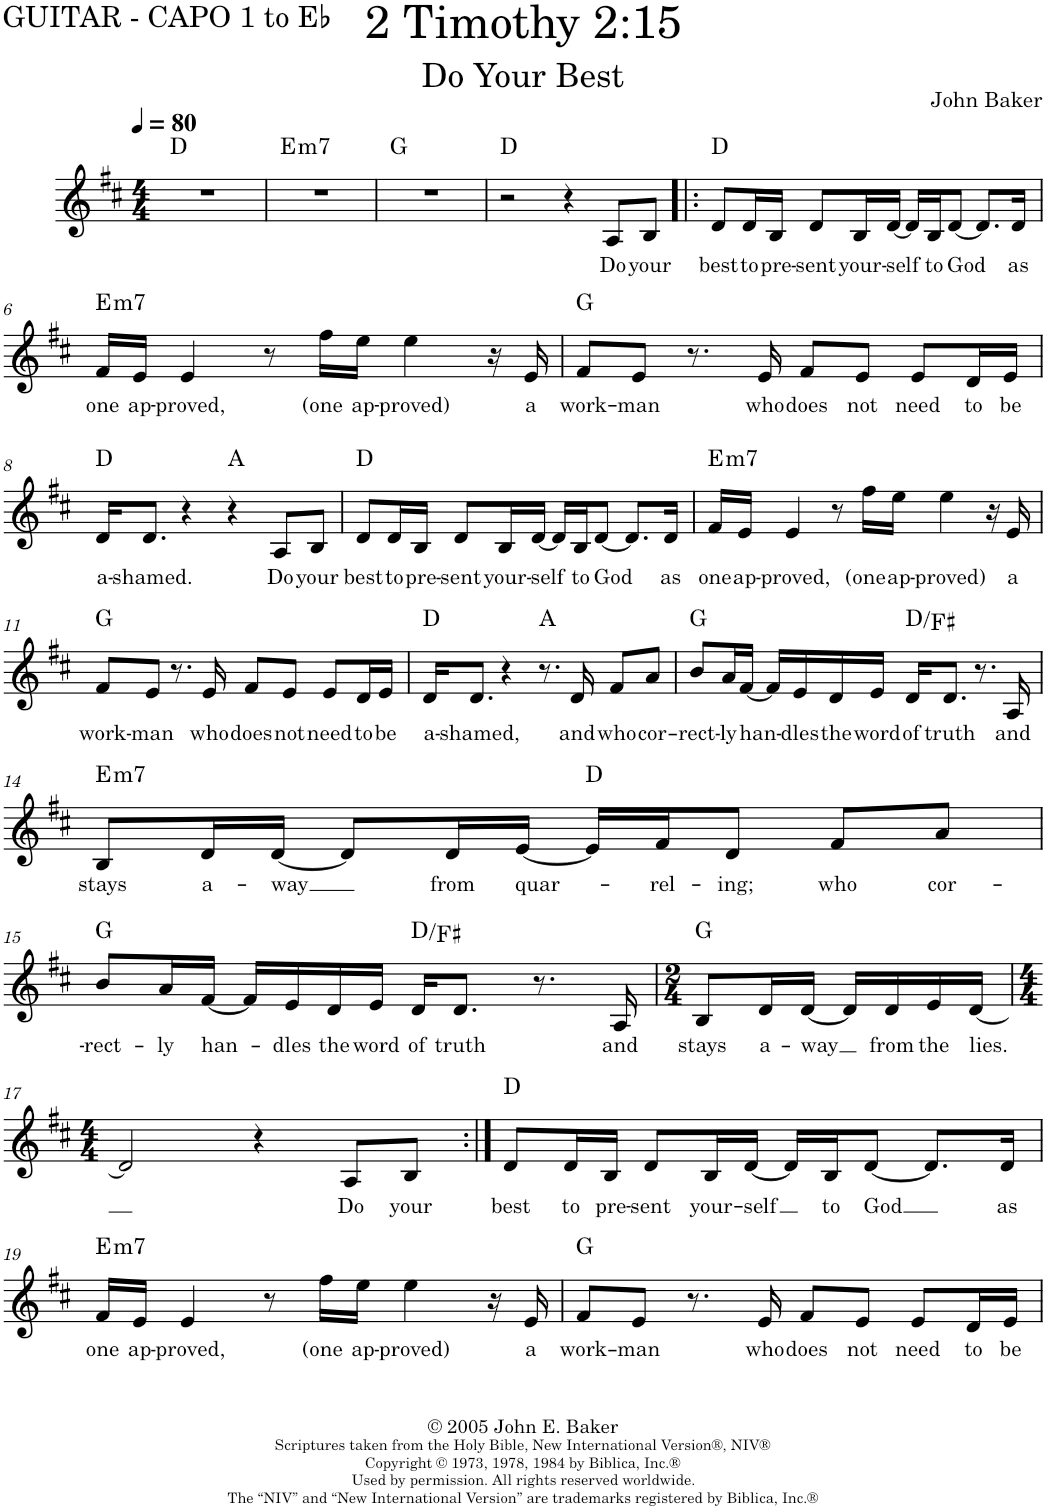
**kern	**text	**harte
*part1	*part1	*part1
*staff1	*staff1	*
*I"Piano	*	*
*I'Pno.	*	*
*clefG2	*	*
*k[f#c#]	*	*
*M4/4	*	*
*MM80	*	*
=1	=1	=1
1r	.	D:maj
=2	=2	=2
!	!	!LO:H:kt=m7
1r	.	E:min7
=3	=3	=3
1r	.	G:maj
=4	=4	=4
2r	.	D:maj
4r	.	.
!	!LO:LY:b	!
8A/L	Do	.
!	!LO:LY:b	!
8B/J	your	.
=5!|:	=5!|:	=5!|:
!	!LO:LY:b	!
8d/L	best	D:maj
!	!LO:LY:b	!
16d/L	to	.
!	!LO:LY:b	!
16B/JJ	pre-	.
!	!LO:LY:b	!
8d/L	-sent	.
!	!LO:LY:b	!
16B/L	your-	.
!	!LO:LY:b	!
[16d/JJ	-self	.
16d/LL]	.	.
!	!LO:LY:b	!
16B/J	to	.
!	!LO:LY:b	!
[8d/J	God	.
8.d/L]	.	.
!	!LO:LY:b	!
16d/Jk	as	.
!!LO:LB:g=z
=6	=6	=6
!	!LO:LY:b	!LO:H:kt=m7
16f#/LL	one	E:min7
!	!LO:LY:b	!
16e/JJ	ap-	.
!	!LO:LY:b	!
4e/	-proved,	.
8r	.	.
!	!LO:LY:b	!
16ff#\LL	(one	.
!	!LO:LY:b	!
16ee\JJ	ap-	.
!	!LO:LY:b	!
4ee\	-proved)	.
16r	.	.
!	!LO:LY:b	!
16e/	a	.
=7	=7	=7
!	!LO:LY:b	!
8f#/L	work-	G:maj
!	!LO:LY:b	!
8e/J	-man	.
8.r	.	.
!	!LO:LY:b	!
16e/	who	.
!	!LO:LY:b	!
8f#/L	does	.
!	!LO:LY:b	!
8e/J	not	.
!	!LO:LY:b	!
8e/L	need	.
!	!LO:LY:b	!
16d/L	to	.
!	!LO:LY:b	!
16e/JJ	be	.
!!LO:LB:g=z
=8	=8	=8
!	!LO:LY:b	!
16d/KL	a-	D:maj
!	!LO:LY:b	!
8.d/J	-shamed.	.
4r	.	.
4r	.	A:maj
!	!LO:LY:b	!
8A/L	Do	.
!	!LO:LY:b	!
8B/J	your	.
=9	=9	=9
!	!LO:LY:b	!
8d/L	best	D:maj
!	!LO:LY:b	!
16d/L	to	.
!	!LO:LY:b	!
16B/JJ	pre-	.
!	!LO:LY:b	!
8d/L	-sent	.
!	!LO:LY:b	!
16B/L	your-	.
!	!LO:LY:b	!
[16d/JJ	-self	.
16d/LL]	.	.
!	!LO:LY:b	!
16B/J	to	.
!	!LO:LY:b	!
[8d/J	God	.
8.d/L]	.	.
!	!LO:LY:b	!
16d/Jk	as	.
=10	=10	=10
!	!LO:LY:b	!LO:H:kt=m7
16f#/LL	one	E:min7
!	!LO:LY:b	!
16e/JJ	ap-	.
!	!LO:LY:b	!
4e/	-proved,	.
8r	.	.
!	!LO:LY:b	!
16ff#\LL	(one	.
!	!LO:LY:b	!
16ee\JJ	ap-	.
!	!LO:LY:b	!
4ee\	-proved)	.
16r	.	.
!	!LO:LY:b	!
16e/	a	.
!!LO:LB:g=z
=11	=11	=11
!	!LO:LY:b	!
8f#/L	work-	G:maj
!	!LO:LY:b	!
8e/J	-man	.
8.r	.	.
!	!LO:LY:b	!
16e/	who	.
!	!LO:LY:b	!
8f#/L	does	.
!	!LO:LY:b	!
8e/J	not	.
!	!LO:LY:b	!
8e/L	need	.
!	!LO:LY:b	!
16d/L	to	.
!	!LO:LY:b	!
16e/JJ	be	.
=12	=12	=12
!	!LO:LY:b	!
16d/KL	a-	D:maj
!	!LO:LY:b	!
8.d/J	-shamed,	.
4r	.	.
8.r	.	A:maj
!	!LO:LY:b	!
16d/	and	.
!	!LO:LY:b	!
8f#/L	who	.
!	!LO:LY:b	!
8a/J	cor-	.
=13	=13	=13
!	!LO:LY:b	!
8b/L	-rect-	G:maj
!	!LO:LY:b	!
16a/L	-ly	.
!	!LO:LY:b	!
[16f#/JJ	han-	.
16f#/LL]	.	.
!	!LO:LY:b	!
16e/	-dles	.
!	!LO:LY:b	!
16d/	the	.
!	!LO:LY:b	!
16e/JJ	word	.
!	!LO:LY:b	!
16d/KL	of	D:maj/3
!	!LO:LY:b	!
8.d/J	truth	.
8.r	.	.
!	!LO:LY:b	!
16A/	and	.
!!LO:LB:g=z
=14	=14	=14
!	!LO:LY:b	!LO:H:kt=m7
8B/L	stays	E:min7
!	!LO:LY:b	!
16d/L	a-	.
!	!LO:LY:b	!
[16d/JJ	-way	.
8d/L]	.	.
!	!LO:LY:b	!
16d/L	from	.
!	!LO:LY:b	!
[16e/JJ	quar-	.
16e/LL]	.	D:maj
!	!LO:LY:b	!
16f#/J	-rel-	.
!	!LO:LY:b	!
8d/J	-ing;	.
!	!LO:LY:b	!
8f#/L	who	.
!	!LO:LY:b	!
8a/J	cor-	.
!!LO:LB:g=z
=15	=15	=15
!	!LO:LY:b	!
8b/L	-rect-	G:maj
!	!LO:LY:b	!
16a/L	-ly	.
!	!LO:LY:b	!
[16f#/JJ	han-	.
16f#/LL]	.	.
!	!LO:LY:b	!
16e/	-dles	.
!	!LO:LY:b	!
16d/	the	.
!	!LO:LY:b	!
16e/JJ	word	.
!	!LO:LY:b	!
16d/KL	of	D:maj/3
!	!LO:LY:b	!
8.d/J	truth	.
8.r	.	.
!	!LO:LY:b	!
16A/	and	.
=16	=16	=16
*M2/4	*	*
!	!LO:LY:b	!
8B/L	stays	G:maj
!	!LO:LY:b	!
16d/L	a-	.
!	!LO:LY:b	!
[16d/JJ	-way	.
16d/LL]	.	.
!	!LO:LY:b	!
16d/	from	.
!	!LO:LY:b	!
16e/	the	.
!	!LO:LY:b	!
[16d/JJ	lies.	.
!!LO:LB:g=z
=17	=17	=17
*M4/4	*	*
2d/]	.	.
4r	.	.
!	!LO:LY:b	!
8A/L	Do	.
!	!LO:LY:b	!
8B/J	your	.
=18:|!	=18:|!	=18:|!
!	!LO:LY:b	!
8d/L	best	D:maj
!	!LO:LY:b	!
16d/L	to	.
!	!LO:LY:b	!
16B/JJ	pre-	.
!	!LO:LY:b	!
8d/L	-sent	.
!	!LO:LY:b	!
16B/L	your-	.
!	!LO:LY:b	!
[16d/JJ	-self	.
16d/LL]	.	.
!	!LO:LY:b	!
16B/J	to	.
!	!LO:LY:b	!
[8d/J	God	.
8.d/L]	.	.
!	!LO:LY:b	!
16d/Jk	as	.
!!LO:LB:g=z
=19	=19	=19
!	!LO:LY:b	!LO:H:kt=m7
16f#/LL	one	E:min7
!	!LO:LY:b	!
16e/JJ	ap-	.
!	!LO:LY:b	!
4e/	-proved,	.
8r	.	.
!	!LO:LY:b	!
16ff#\LL	(one	.
!	!LO:LY:b	!
16ee\JJ	ap-	.
!	!LO:LY:b	!
4ee\	-proved)	.
16r	.	.
!	!LO:LY:b	!
16e/	a	.
=20	=20	=20
!	!LO:LY:b	!
8f#/L	work-	G:maj
!	!LO:LY:b	!
8e/J	-man	.
8.r	.	.
!	!LO:LY:b	!
16e/	who	.
!	!LO:LY:b	!
8f#/L	does	.
!	!LO:LY:b	!
8e/J	not	.
!	!LO:LY:b	!
8e/L	need	.
!	!LO:LY:b	!
16d/L	to	.
!	!LO:LY:b	!
16e/JJ	be	.
=	=	=
*-	*-	*-
